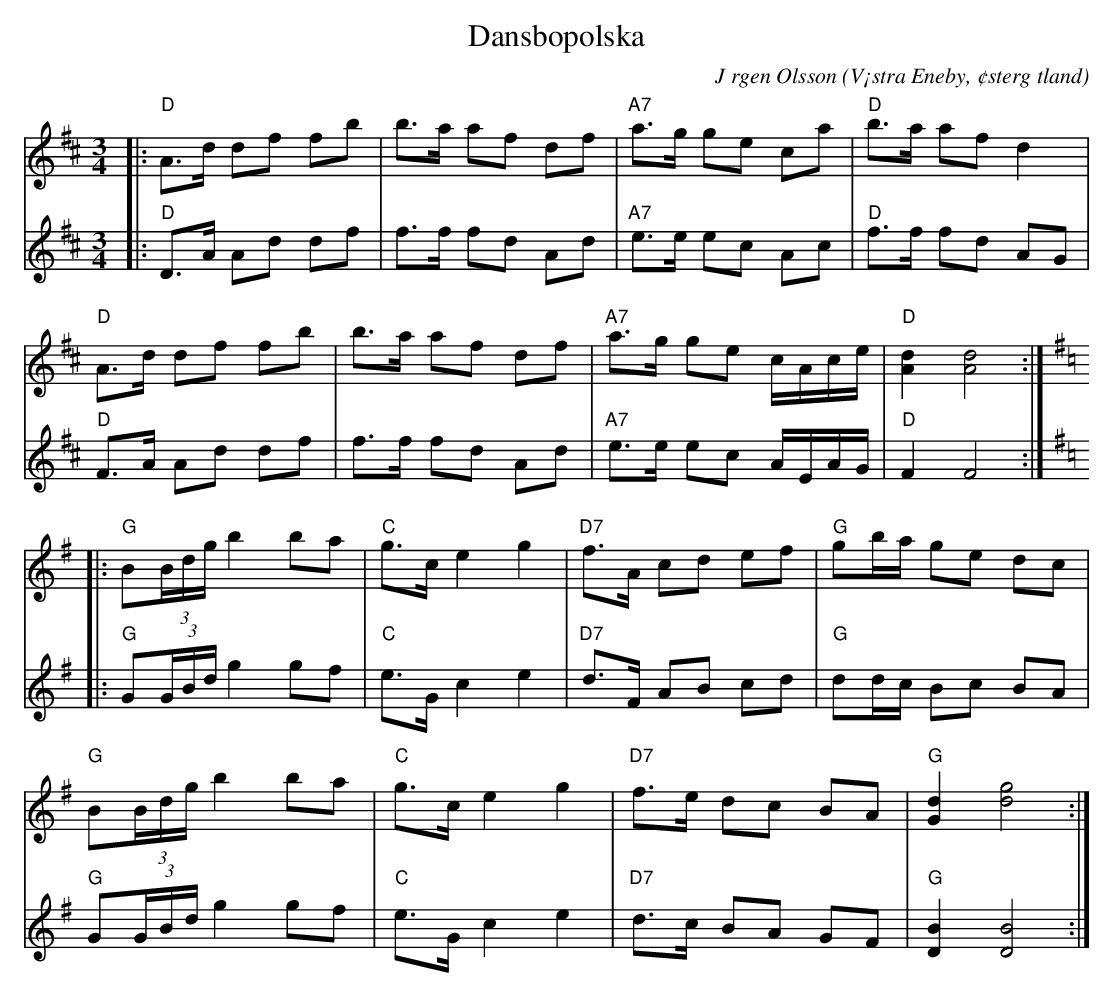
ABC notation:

X:1
T:Dansbopolska
C:J rgen Olsson
O:V¡stra Eneby, ¢sterg tland
M:3/4
L:1/8
K:D
V:1
|:"D"A>d df fb|b>a af df|"A7"a>g ge ca|"D"b>a af d2|
"D"A>d df fb|b>a af df|"A7"a>g ge c/A/c/e/|"D"[dA]2 [dA]4::
[K:G]"G"B(3B/d/g/ b2 ba|"C"g>c e2 g2|"D7"f>A cd ef|"G" gb/a/ ge dc|
"G"B(3B/d/g/ b2 ba|"C"g>c e2 g2|"D7"f>e dc BA|"G" [Gd]2 [gd]4:|
V:2
|:"D"D>A Ad df|f>f fd Ad|"A7"e>e ec Ac|"D"f>f fd AG|
"D"F>A Ad df|f>f fd Ad|"A7"e>e ec A/E/A/G/|"D"F2 F4::
[K:G]"G"G(3G/B/d/ g2 gf|"C"e>G c2 e2|"D7"d>F AB cd|"G" dd/c/ Bc BA|
"G"G(3G/B/d/ g2 gf|"C"e>G c2 e2|"D7"d>c BA GF|"G" [DB]2 [DB]4:|
